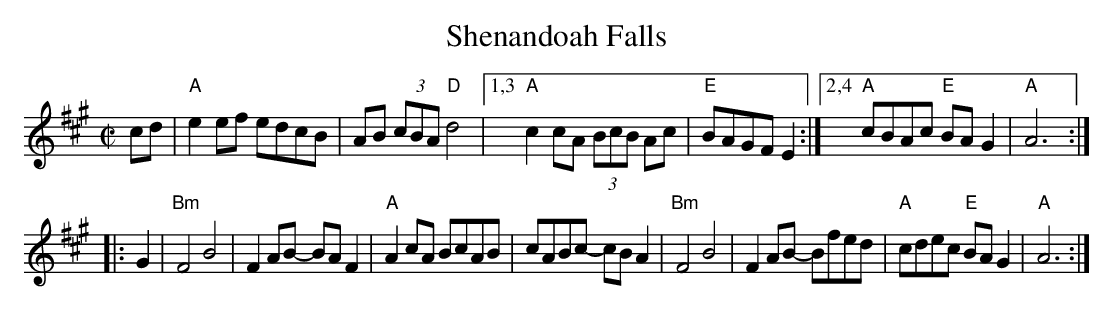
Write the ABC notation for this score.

X:1
T: Shenandoah Falls
M: C|
L: 1/8
K: A
cd |\
"A"e2ef edcB | AB (3cBA "D"d4 |\
[1,3 "A"c2cA (3BcB Ac | "E"BAGF E2 :|\
[2,4 "A"cBAc "E"BAG2 | "A"A6 :|
|: G2 |\
"Bm"F4 B4 | F2AB- BAF2 | "A"A2cA BcAB | cABc- cBA2 |\
"Bm"F4 B4 | F2AB- Bfed | "A"cdec "E"BAG2 | "A"A6 :|
